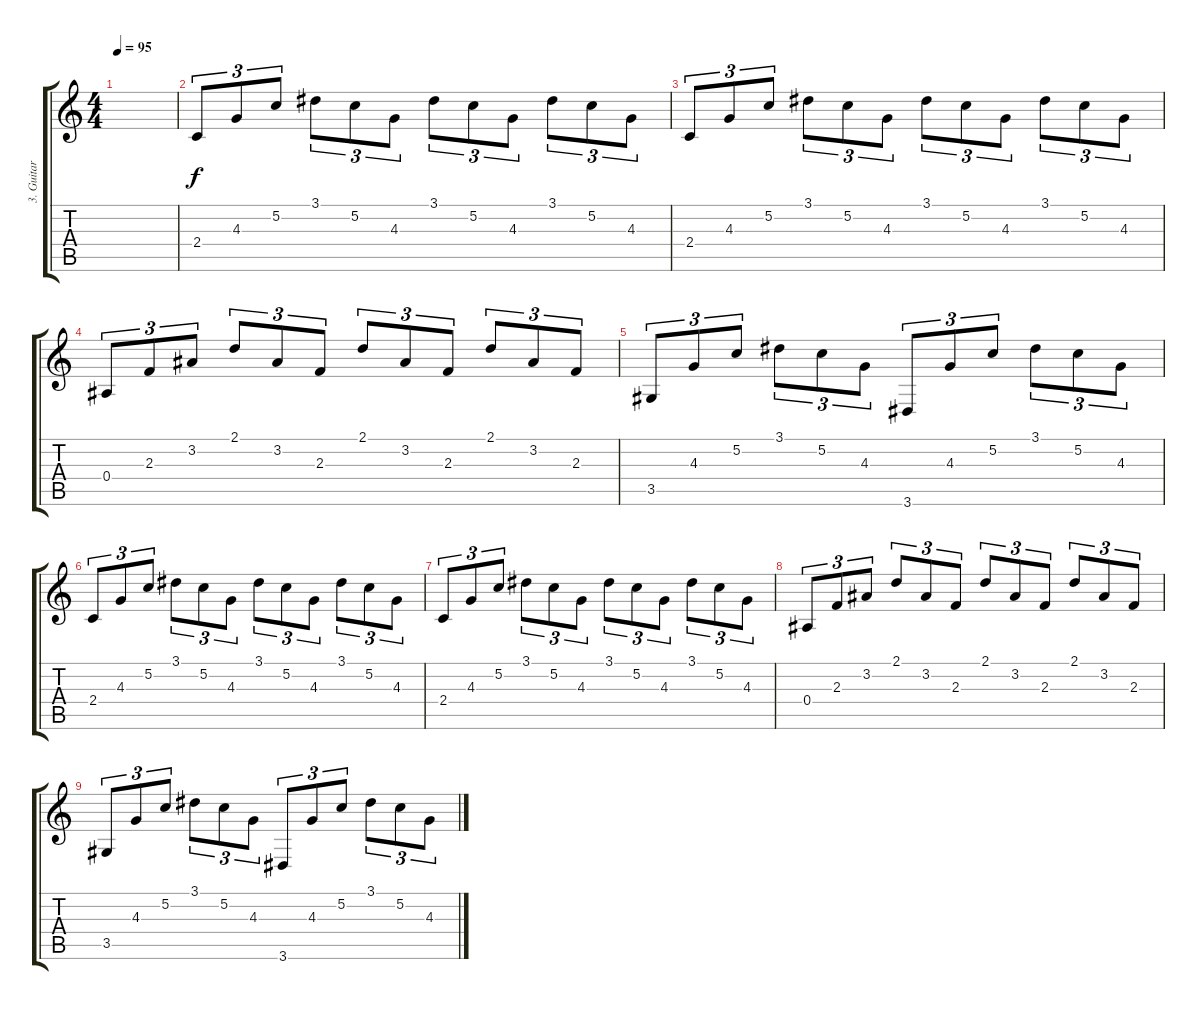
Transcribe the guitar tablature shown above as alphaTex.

\track ("3. Guitar" "3. Guitar") {instrument acousticguitarsteel}
\staff {score tabs}
\tuning (C4 G3 Eb3 Bb2 F2 C2) {hide}
\ts (4 4)
\tempo 95
\clef g2
\ks c
|
2.4.8{tu (3 2)} 4.3.8{tu (3 2)} 5.2.8{tu (3 2)} 3.1.8{tu (3 2)} 5.2.8{tu (3 2)} 4.3.8{tu (3 2)} 3.1.8{tu (3 2)} 5.2.8{tu (3 2)} 4.3.8{tu (3 2)} 3.1.8{tu (3 2)} 5.2.8{tu (3 2)} 4.3.8{tu (3 2)} |
2.4.8{tu (3 2)} 4.3.8{tu (3 2)} 5.2.8{tu (3 2)} 3.1.8{tu (3 2)} 5.2.8{tu (3 2)} 4.3.8{tu (3 2)} 3.1.8{tu (3 2)} 5.2.8{tu (3 2)} 4.3.8{tu (3 2)} 3.1.8{tu (3 2)} 5.2.8{tu (3 2)} 4.3.8{tu (3 2)} |
0.4.8{tu (3 2)} 2.3.8{tu (3 2)} 3.2.8{tu (3 2)} 2.1.8{tu (3 2)} 3.2.8{tu (3 2)} 2.3.8{tu (3 2)} 2.1.8{tu (3 2)} 3.2.8{tu (3 2)} 2.3.8{tu (3 2)} 2.1.8{tu (3 2)} 3.2.8{tu (3 2)} 2.3.8{tu (3 2)} |
3.5.8{tu (3 2)} 4.3.8{tu (3 2)} 5.2.8{tu (3 2)} 3.1.8{tu (3 2)} 5.2.8{tu (3 2)} 4.3.8{tu (3 2)} 3.6.8{tu (3 2)} 4.3.8{tu (3 2)} 5.2.8{tu (3 2)} 3.1.8{tu (3 2)} 5.2.8{tu (3 2)} 4.3.8{tu (3 2)} |
2.4.8{tu (3 2)} 4.3.8{tu (3 2)} 5.2.8{tu (3 2)} 3.1.8{tu (3 2)} 5.2.8{tu (3 2)} 4.3.8{tu (3 2)} 3.1.8{tu (3 2)} 5.2.8{tu (3 2)} 4.3.8{tu (3 2)} 3.1.8{tu (3 2)} 5.2.8{tu (3 2)} 4.3.8{tu (3 2)} |
2.4.8{tu (3 2)} 4.3.8{tu (3 2)} 5.2.8{tu (3 2)} 3.1.8{tu (3 2)} 5.2.8{tu (3 2)} 4.3.8{tu (3 2)} 3.1.8{tu (3 2)} 5.2.8{tu (3 2)} 4.3.8{tu (3 2)} 3.1.8{tu (3 2)} 5.2.8{tu (3 2)} 4.3.8{tu (3 2)} |
0.4.8{tu (3 2)} 2.3.8{tu (3 2)} 3.2.8{tu (3 2)} 2.1.8{tu (3 2)} 3.2.8{tu (3 2)} 2.3.8{tu (3 2)} 2.1.8{tu (3 2)} 3.2.8{tu (3 2)} 2.3.8{tu (3 2)} 2.1.8{tu (3 2)} 3.2.8{tu (3 2)} 2.3.8{tu (3 2)} |
3.5.8{tu (3 2)} 4.3.8{tu (3 2)} 5.2.8{tu (3 2)} 3.1.8{tu (3 2)} 5.2.8{tu (3 2)} 4.3.8{tu (3 2)} 3.6.8{tu (3 2)} 4.3.8{tu (3 2)} 5.2.8{tu (3 2)} 3.1.8{tu (3 2)} 5.2.8{tu (3 2)} 4.3.8{tu (3 2)}
